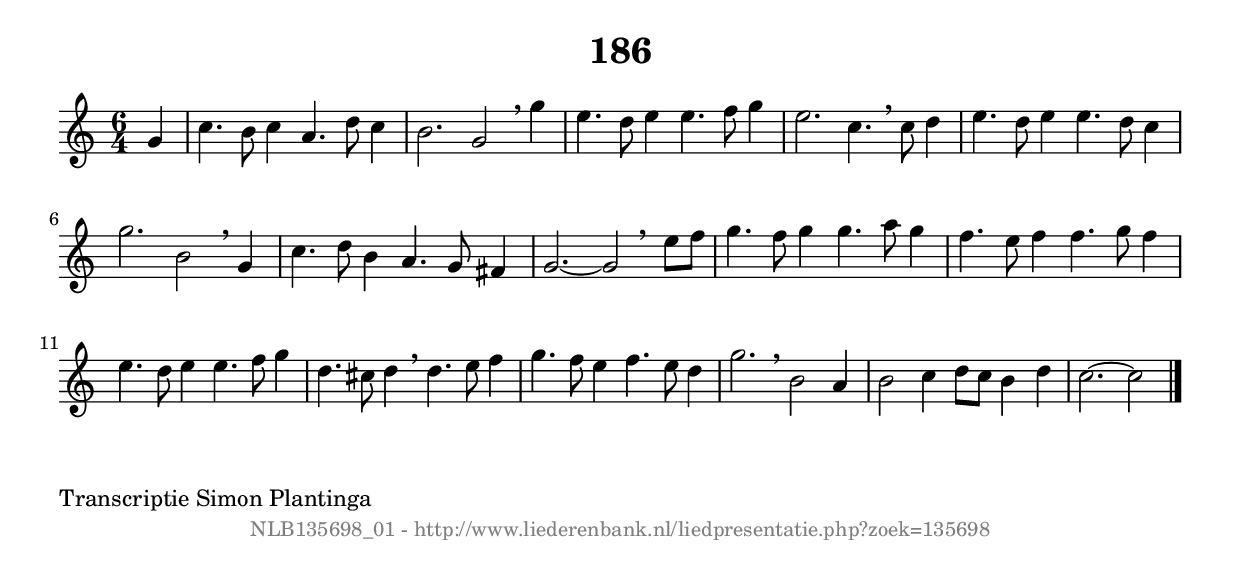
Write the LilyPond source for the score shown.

%
% produced by wce2krn 1.64 (7 June 2014)
%
\version"2.16"
#(append! paper-alist '(("long" . (cons (* 210 mm) (* 2000 mm)))))
#(set-default-paper-size "long")
sb = {\breathe}
mBreak = {\breathe }
bBreak = {\breathe }
x = {\once\override NoteHead #'style = #'cross }
gl=\glissando
itime={\override Staff.TimeSignature #'stencil = ##f }
ficta = {\once\set suggestAccidentals = ##t}
fine = {\once\override Score.RehearsalMark #'self-alignment-X = #1 \mark \markup {\italic{Fine}}}
dc = {\once\override Score.RehearsalMark #'self-alignment-X = #1 \mark \markup {\italic{D.C.}}}
dcf = {\once\override Score.RehearsalMark #'self-alignment-X = #1 \mark \markup {\italic{D.C. al Fine}}}
dcc = {\once\override Score.RehearsalMark #'self-alignment-X = #1 \mark \markup {\italic{D.C. al Coda}}}
ds = {\once\override Score.RehearsalMark #'self-alignment-X = #1 \mark \markup {\italic{D.S.}}}
dsf = {\once\override Score.RehearsalMark #'self-alignment-X = #1 \mark \markup {\italic{D.S. al Fine}}}
dsc = {\once\override Score.RehearsalMark #'self-alignment-X = #1 \mark \markup {\italic{D.S. al Coda}}}
pv = {\set Score.repeatCommands = #'((volta "1"))}
sv = {\set Score.repeatCommands = #'((volta "2"))}
tv = {\set Score.repeatCommands = #'((volta "3"))}
qv = {\set Score.repeatCommands = #'((volta "4"))}
xv = {\set Score.repeatCommands = #'((volta #f))}
\header{ tagline = ""
title = "186"
}
\score {{
\key c \major
\relative g'
{
\set melismaBusyProperties = #'()
\partial 32*8
\time 6/4
\tempo 4=120
\override Score.MetronomeMark #'transparent = ##t
\override Score.RehearsalMark #'break-visibility = #(vector #t #t #f)
g4 | c4. b8 c4 a4. d8 c4 | b2. g2 \sb g'4 | e4. d8 e4 e4. f8 g4 | e2. c4. \mBreak
c8 d4 | e4. d8 e4 e4. d8 c4 | g'2. b,2 \sb g4 | c4. d8 b4 a4. g8 fis4 | g2.~ g2 \bar ":|:" \bBreak
e'8 f8 | g4. f8 g4 g4. a8 g4 | f4. e8 f4 f4. g8 f4 | e4. d8 e4 e4. f8 g4 | d4. cis8 d4 \mBreak
d4. e8 f4 | g4. f8 e4 f4. e8 d4 | g2. \sb b,2 a4 | b2 c4 d8 c8 b4 d4 | c2.~ c2 \bar "|."
 }}
 \midi { }
 \layout {
            indent = 0.0\cm
}
}
\markup { \wordwrap-string #" 
Transcriptie Simon Plantinga
"}
\markup { \vspace #0 } \markup { \with-color #grey \fill-line { \center-column { \smaller "NLB135698_01 - http://www.liederenbank.nl/liedpresentatie.php?zoek=135698" } } }
